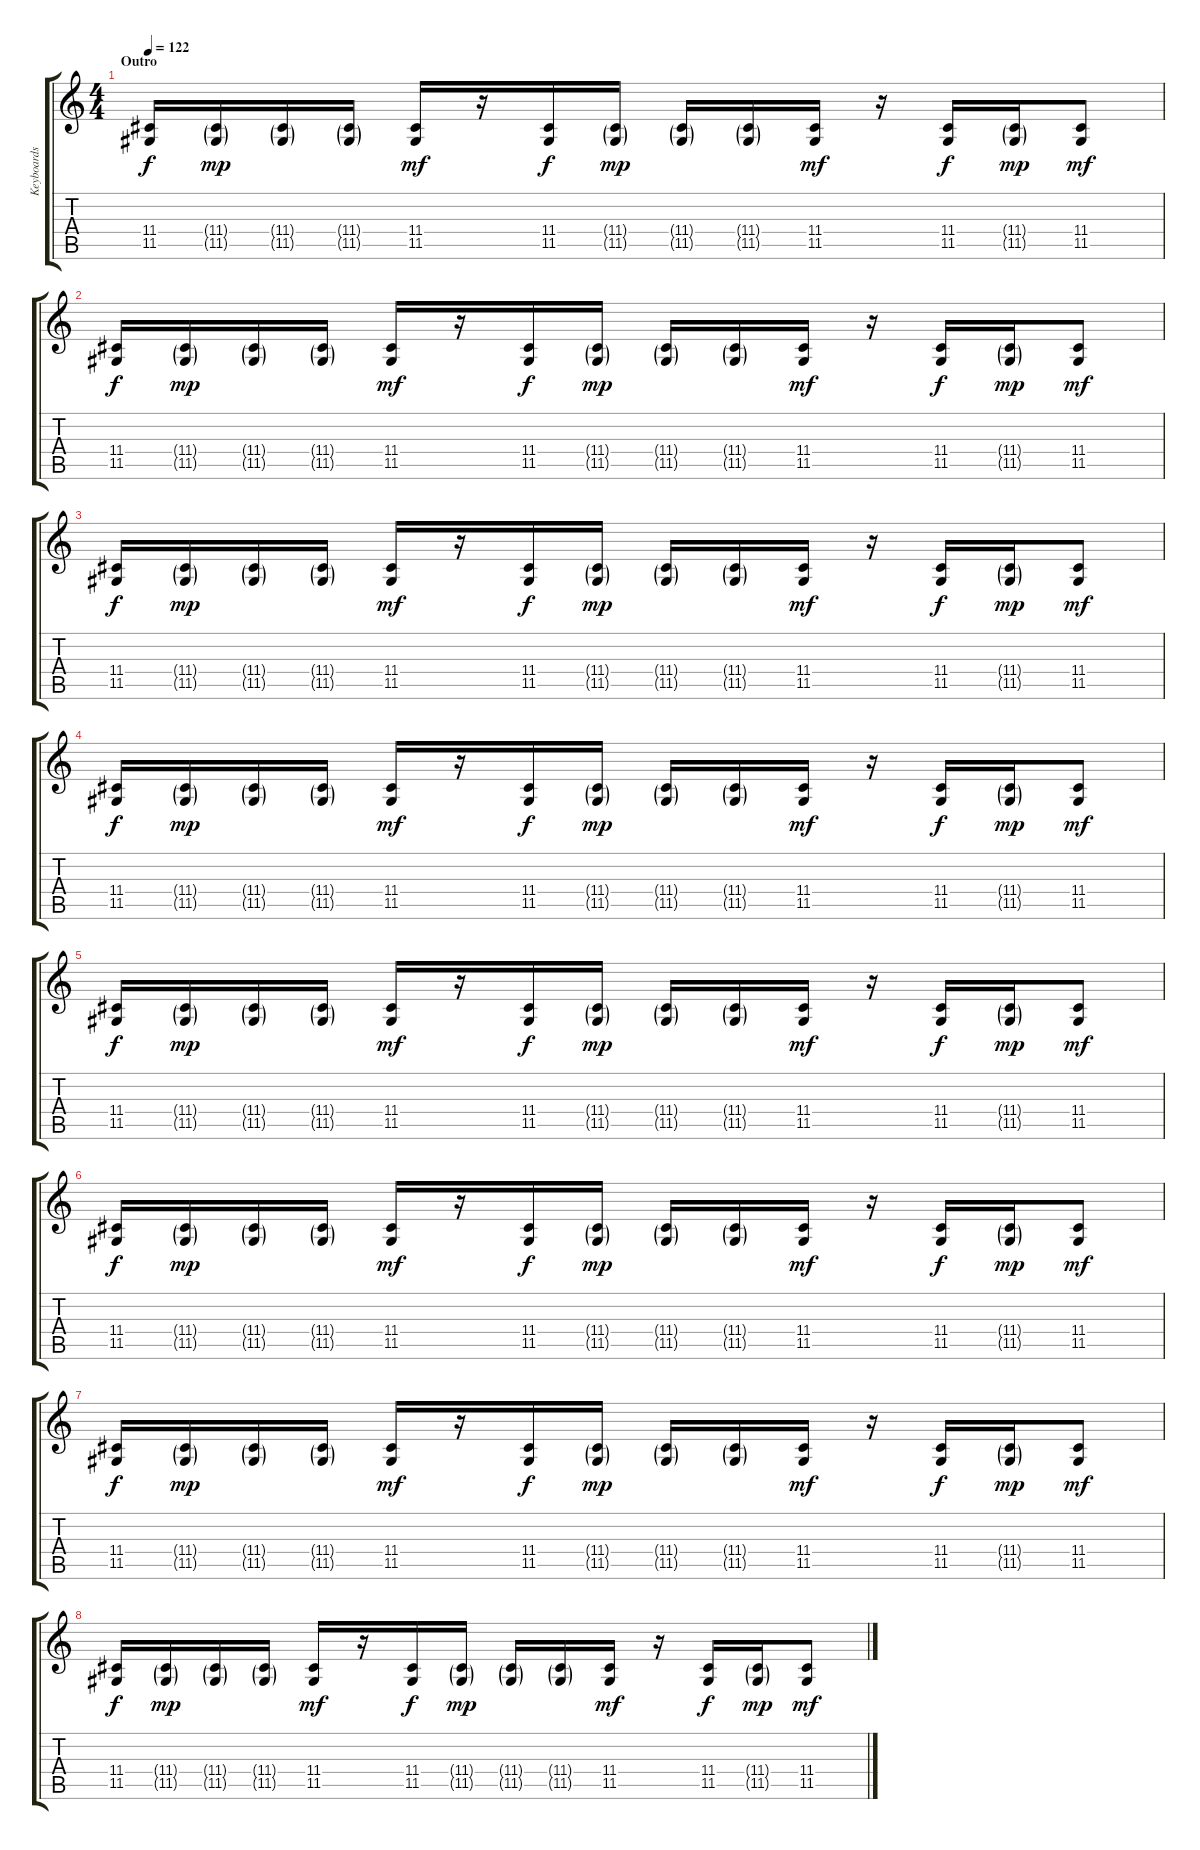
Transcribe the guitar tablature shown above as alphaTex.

\track ("Keyboards" "Keyboards") {instrument synthbrass2}
\staff {score tabs}
\tuning (E4 B3 G3 D3 A2 E2) {hide}
\ts (4 4)
\section ("" "Outro")
\tempo 122
\clef g2
\ks c
(11.4 11.5).16{dy f volume 8 balance 13} (11.4{g} 11.5{g}).16{dy mp} (11.4{g} 11.5{g}).16 (11.4{g} 11.5{g}).16 (11.4 11.5).16{dy mf} r.16 (11.4 11.5).16{dy f} (11.4{g} 11.5{g}).16{dy mp} (11.4{g} 11.5{g}).16 (11.4{g} 11.5{g}).16 (11.4 11.5).16{dy mf} r.16 (11.4 11.5).16{dy f} (11.4{g} 11.5{g}).16{dy mp} (11.4 11.5).8{dy mf} |
(11.4 11.5).16{dy f} (11.4{g} 11.5{g}).16{dy mp} (11.4{g} 11.5{g}).16 (11.4{g} 11.5{g}).16 (11.4 11.5).16{dy mf} r.16 (11.4 11.5).16{dy f} (11.4{g} 11.5{g}).16{dy mp} (11.4{g} 11.5{g}).16 (11.4{g} 11.5{g}).16 (11.4 11.5).16{dy mf} r.16 (11.4 11.5).16{dy f} (11.4{g} 11.5{g}).16{dy mp} (11.4 11.5).8{dy mf} |
(11.4 11.5).16{dy f} (11.4{g} 11.5{g}).16{dy mp} (11.4{g} 11.5{g}).16 (11.4{g} 11.5{g}).16 (11.4 11.5).16{dy mf} r.16 (11.4 11.5).16{dy f} (11.4{g} 11.5{g}).16{dy mp} (11.4{g} 11.5{g}).16 (11.4{g} 11.5{g}).16 (11.4 11.5).16{dy mf} r.16 (11.4 11.5).16{dy f} (11.4{g} 11.5{g}).16{dy mp} (11.4 11.5).8{dy mf} |
(11.4 11.5).16{dy f} (11.4{g} 11.5{g}).16{dy mp} (11.4{g} 11.5{g}).16 (11.4{g} 11.5{g}).16 (11.4 11.5).16{dy mf} r.16 (11.4 11.5).16{dy f} (11.4{g} 11.5{g}).16{dy mp} (11.4{g} 11.5{g}).16 (11.4{g} 11.5{g}).16 (11.4 11.5).16{dy mf} r.16 (11.4 11.5).16{dy f} (11.4{g} 11.5{g}).16{dy mp} (11.4 11.5).8{dy mf} |
(11.4 11.5).16{dy f} (11.4{g} 11.5{g}).16{dy mp} (11.4{g} 11.5{g}).16 (11.4{g} 11.5{g}).16 (11.4 11.5).16{dy mf} r.16 (11.4 11.5).16{dy f} (11.4{g} 11.5{g}).16{dy mp} (11.4{g} 11.5{g}).16 (11.4{g} 11.5{g}).16 (11.4 11.5).16{dy mf} r.16 (11.4 11.5).16{dy f} (11.4{g} 11.5{g}).16{dy mp} (11.4 11.5).8{dy mf} |
(11.4 11.5).16{dy f} (11.4{g} 11.5{g}).16{dy mp} (11.4{g} 11.5{g}).16 (11.4{g} 11.5{g}).16 (11.4 11.5).16{dy mf} r.16 (11.4 11.5).16{dy f} (11.4{g} 11.5{g}).16{dy mp} (11.4{g} 11.5{g}).16 (11.4{g} 11.5{g}).16 (11.4 11.5).16{dy mf} r.16 (11.4 11.5).16{dy f} (11.4{g} 11.5{g}).16{dy mp} (11.4 11.5).8{dy mf} |
(11.4 11.5).16{dy f} (11.4{g} 11.5{g}).16{dy mp} (11.4{g} 11.5{g}).16 (11.4{g} 11.5{g}).16 (11.4 11.5).16{dy mf} r.16 (11.4 11.5).16{dy f} (11.4{g} 11.5{g}).16{dy mp} (11.4{g} 11.5{g}).16 (11.4{g} 11.5{g}).16 (11.4 11.5).16{dy mf} r.16 (11.4 11.5).16{dy f} (11.4{g} 11.5{g}).16{dy mp} (11.4 11.5).8{dy mf} |
(11.4 11.5).16{dy f} (11.4{g} 11.5{g}).16{dy mp} (11.4{g} 11.5{g}).16 (11.4{g} 11.5{g}).16 (11.4 11.5).16{dy mf} r.16 (11.4 11.5).16{dy f} (11.4{g} 11.5{g}).16{dy mp} (11.4{g} 11.5{g}).16 (11.4{g} 11.5{g}).16 (11.4 11.5).16{dy mf} r.16 (11.4 11.5).16{dy f} (11.4{g} 11.5{g}).16{dy mp} (11.4 11.5).8{dy mf}
